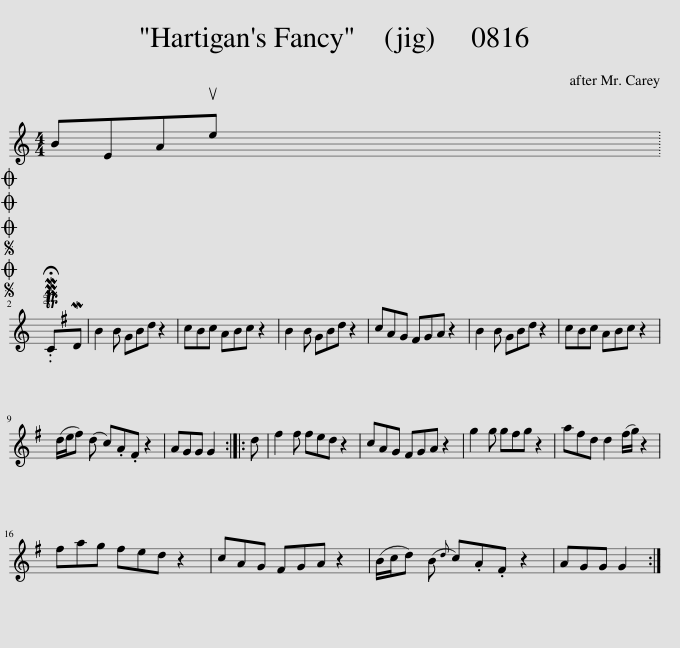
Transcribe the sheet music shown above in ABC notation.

X:1
L:1/8
M:4/4
I:linebreak $
K:C
V:1 treble
V:1
 BEAue x2002 |$SOSOOO .!fermata!PMTCMD | B2 B GBd z2 | cBc ABc z2 | B2 B GBd z2 | %5
 cAG ^FGA z2 | B2 B GBd z2 | cBc ABc z2 |$ (d/e/^f) (d c).A.^F z2 | AGG G2 :: %10
 d | ^f2 f fed z2 | cAG ^FGA z2 | g2 g g^fg z2 | a^fd d2 (f/g/) z2 |$ %15
 ^fag fed z2 | cAG ^FGA z2 | (B/c/d) (B{d} c).A.^F z2 | AGG G2 :| %19
